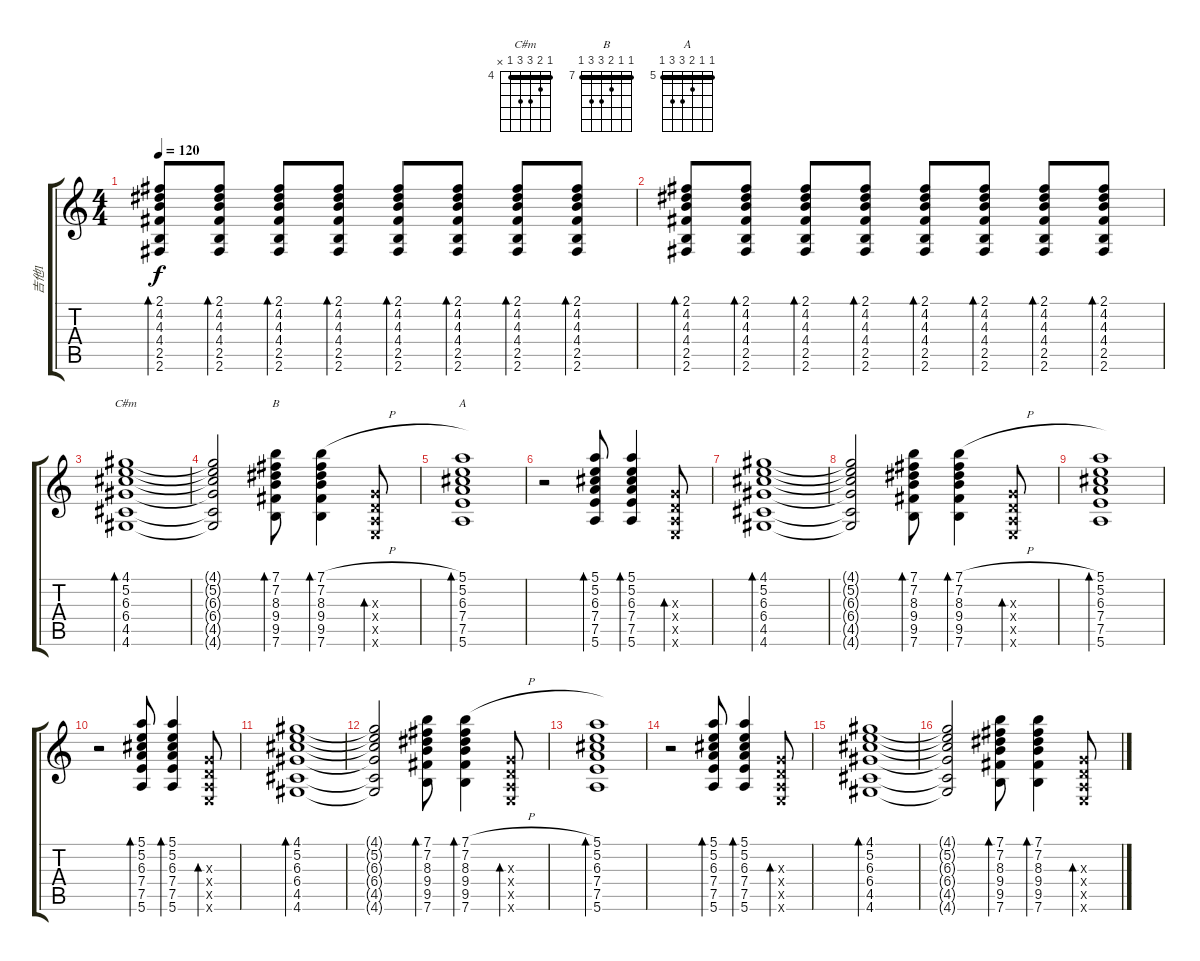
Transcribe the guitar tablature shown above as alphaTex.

\track ("吉他1" "吉他1") {instrument acousticguitarsteel}
\staff {score tabs}
\tuning (E4 B3 G3 D3 A2 E2) {hide}
\chord ("C#m" 4 5 6 6 4 x) {firstfret 4 barre 4}
\chord ("B" 7 7 8 9 9 7) {firstfret 7 barre 7}
\chord ("A" 5 5 6 7 7 5) {firstfret 5 barre 5}
\ts (4 4)
\tempo 120
\clef g2
\ks c
(2.1 4.2 4.3 4.4 2.5 2.6).8{bd 30 dy f} (2.1 4.2 4.3 4.4 2.5 2.6).8{bd 30} (2.1 4.2 4.3 4.4 2.5 2.6).8{bd 30} (2.1 4.2 4.3 4.4 2.5 2.6).8{bd 30} (2.1 4.2 4.3 4.4 2.5 2.6).8{bd 30} (2.1 4.2 4.3 4.4 2.5 2.6).8{bd 30} (2.1 4.2 4.3 4.4 2.5 2.6).8{bd 30} (2.1 4.2 4.3 4.4 2.5 2.6).8{bd 30} |
(2.1 4.2 4.3 4.4 2.5 2.6).8{bd 30} (2.1 4.2 4.3 4.4 2.5 2.6).8{bd 30} (2.1 4.2 4.3 4.4 2.5 2.6).8{bd 30} (2.1 4.2 4.3 4.4 2.5 2.6).8{bd 30} (2.1 4.2 4.3 4.4 2.5 2.6).8{bd 30} (2.1 4.2 4.3 4.4 2.5 2.6).8{bd 30} (2.1 4.2 4.3 4.4 2.5 2.6).8{bd 30} (2.1 4.2 4.3 4.4 2.5 2.6).8{bd 30} |
(4.1 5.2 6.3 6.4 4.5 4.6).1{bd 30 ch "C#m"} |
(4.1{t} 5.2{t} 6.3{t} 6.4{t} 4.5{t} 4.6{t}).2 (7.1 7.2 8.3 9.4 9.5 7.6).8{bd 30 ch "B"} (7.1{h} 7.2 8.3 9.4 9.5 7.6).4{bd 30} (0.3{x} 0.4{x} 0.5{x} 0.6{x}).8{bd 30} |
(5.1 5.2 6.3 7.4 7.5 5.6).1{bd 30 ch "A"} |
r.2 (5.1 5.2 6.3 7.4 7.5 5.6).8{bd 30} (5.1 5.2 6.3 7.4 7.5 5.6).4{bd 30} (0.3{x} 0.4{x} 0.5{x} 0.6{x}).8{bd 30} |
(4.1 5.2 6.3 6.4 4.5 4.6).1{bd 30} |
(4.1{t} 5.2{t} 6.3{t} 6.4{t} 4.5{t} 4.6{t}).2 (7.1 7.2 8.3 9.4 9.5 7.6).8{bd 30} (7.1{h} 7.2 8.3 9.4 9.5 7.6).4{bd 30} (0.3{x} 0.4{x} 0.5{x} 0.6{x}).8{bd 30} |
(5.1 5.2 6.3 7.4 7.5 5.6).1{bd 30} |
r.2 (5.1 5.2 6.3 7.4 7.5 5.6).8{bd 30} (5.1 5.2 6.3 7.4 7.5 5.6).4{bd 30} (0.3{x} 0.4{x} 0.5{x} 0.6{x}).8{bd 30} |
(4.1 5.2 6.3 6.4 4.5 4.6).1{bd 30} |
(4.1{t} 5.2{t} 6.3{t} 6.4{t} 4.5{t} 4.6{t}).2 (7.1 7.2 8.3 9.4 9.5 7.6).8{bd 30} (7.1{h} 7.2 8.3 9.4 9.5 7.6).4{bd 30} (0.3{x} 0.4{x} 0.5{x} 0.6{x}).8{bd 30} |
(5.1 5.2 6.3 7.4 7.5 5.6).1{bd 30} |
r.2 (5.1 5.2 6.3 7.4 7.5 5.6).8{bd 30} (5.1 5.2 6.3 7.4 7.5 5.6).4{bd 30} (0.3{x} 0.4{x} 0.5{x} 0.6{x}).8{bd 30} |
(4.1 5.2 6.3 6.4 4.5 4.6).1{bd 30} |
(4.1{t} 5.2{t} 6.3{t} 6.4{t} 4.5{t} 4.6{t}).2 (7.1 7.2 8.3 9.4 9.5 7.6).8{bd 30} (7.1{h} 7.2 8.3 9.4 9.5 7.6).4{bd 30} (0.3{x} 0.4{x} 0.5{x} 0.6{x}).8{bd 30}
